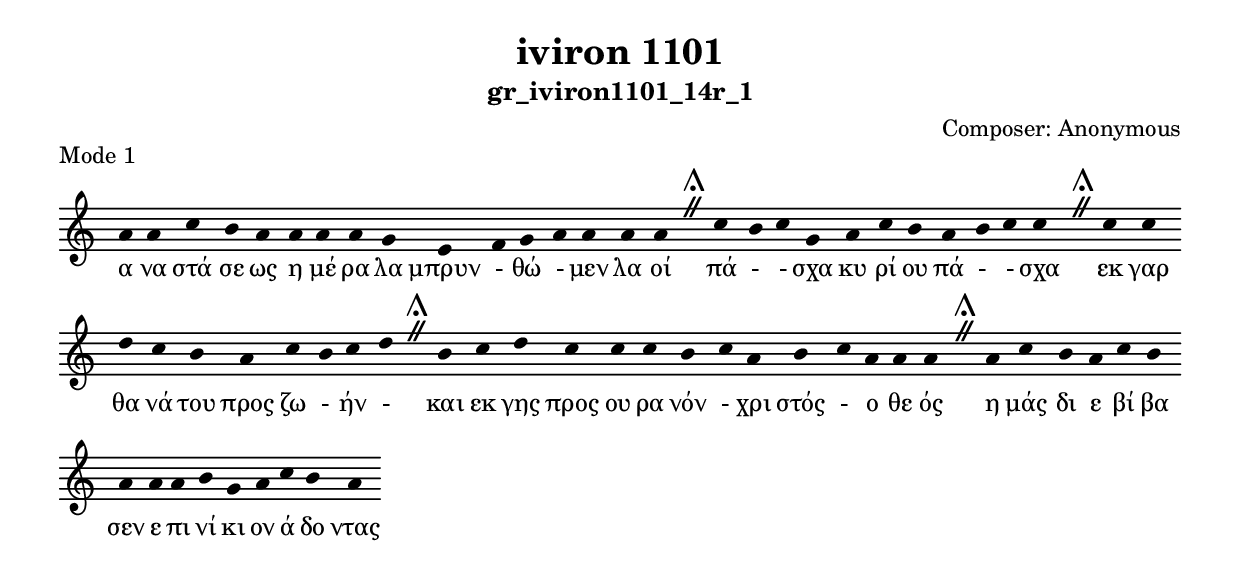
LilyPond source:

\include "gregorian.ly"

	\header {
 	  title = "iviron 1101"
	  subtitle = "gr_iviron1101_14r_1"
	  composer = "Composer: Αnonymous"
	  piece = "Mode 1"
	}

	chant = {
	  a'4 a'4 c''4 b'4 a'4 a'4 a'4 a'4 g'4 e'4 f'4 g'4 a'4 a'4 a'4 a'4 \divisioMaior
 c''4 b'4 c''4 g'4 a'4 c''4 b'4 a'4 b'4 c''4 c''4 \divisioMaior
 c''4 c''4 d''4 c''4 b'4 a'4 c''4 b'4 c''4 d''4 \divisioMaior
 b'4 c''4 d''4 c''4 c''4 c''4 b'4 c''4 a'4 b'4 c''4 a'4 a'4 a'4 \divisioMaior
 a'4 c''4 b'4 a'4 c''4 b'4 a'4 a'4 a'4 b'4 g'4 a'4 c''4 b'4 a'4\finalis
	}

	verba = \lyricmode {α να στά σε ως η μέ ρα λα μπρυν - θώ - μεν λα οί 
πά -  - σχα κυ ρί ου πά -  - σχα 
εκ γαρ θα νά του προς ζω - ήν - 
και εκ γης προς ου ρα νόν - χρι στός - ο θε ός 
η μάς δι ε βί βα σεν ε πι νί κι ον ά δο ντας 
	}


	\score {
	  \new Staff <<
	  \new Voice = "melody" \chant
	  \new Lyrics = "one" \lyricsto melody \verba
	  >>
	  \layout {
	    \context {
	      \Staff
	      \remove "Time_signature_engraver"
	      \remove "Bar_engraver"
	    }
	    \context {
	      \Voice
	      \remove "Stem_engraver"
	    }
	  }
	}